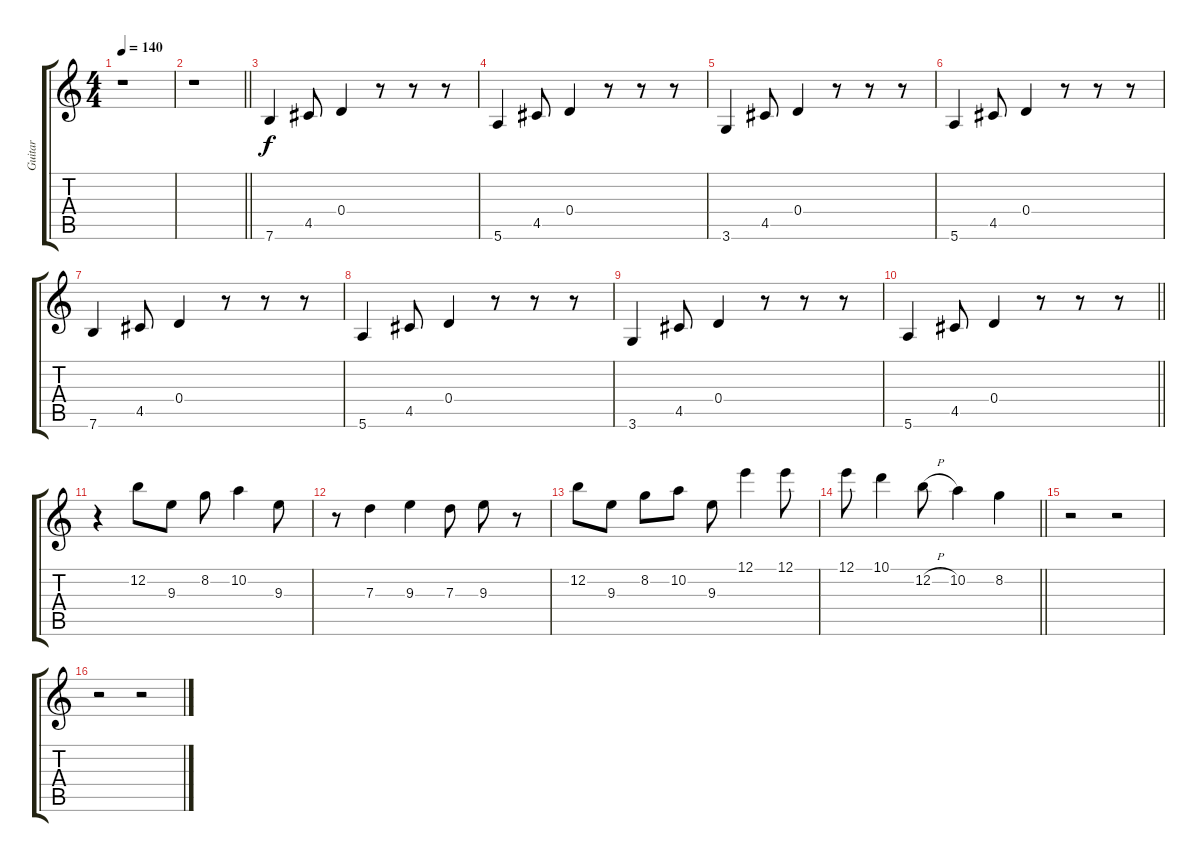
\track ("Guitar" "Guitar") {instrument distortionguitar bank 255}
\staff {score tabs}
\tuning (E4 B3 G3 D3 A2 E2) {hide}
\ts (4 4)
\tempo 140
\clef g2
\ks c
r.1{dy mp} |
\barLineRight lightlight
r.1 |
7.6.4{dy f} 4.5.8 0.4.4 r.8 r.8 r.8 |
5.6.4 4.5.8 0.4.4 r.8 r.8 r.8 |
3.6.4 4.5.8 0.4.4 r.8 r.8 r.8 |
5.6.4 4.5.8 0.4.4 r.8 r.8 r.8 |
7.6.4 4.5.8 0.4.4 r.8 r.8 r.8 |
5.6.4 4.5.8 0.4.4 r.8 r.8 r.8 |
3.6.4 4.5.8 0.4.4 r.8 r.8 r.8 |
\barLineRight lightlight
5.6.4 4.5.8 0.4.4 r.8 r.8 r.8 |
r.4 12.2.8 9.3.8 8.2.8 10.2.4 9.3.8 |
r.8 7.3.4 9.3.4 7.3.8 9.3.8 r.8 |
12.2.8 9.3.8 8.2.8 10.2.8 9.3.8 12.1.4 12.1.8 |
\barLineRight lightlight
12.1.8 10.1.4 12.2{h}.8 10.2.4 8.2.4 |
r.2 r.2 |
r.2 r.2
